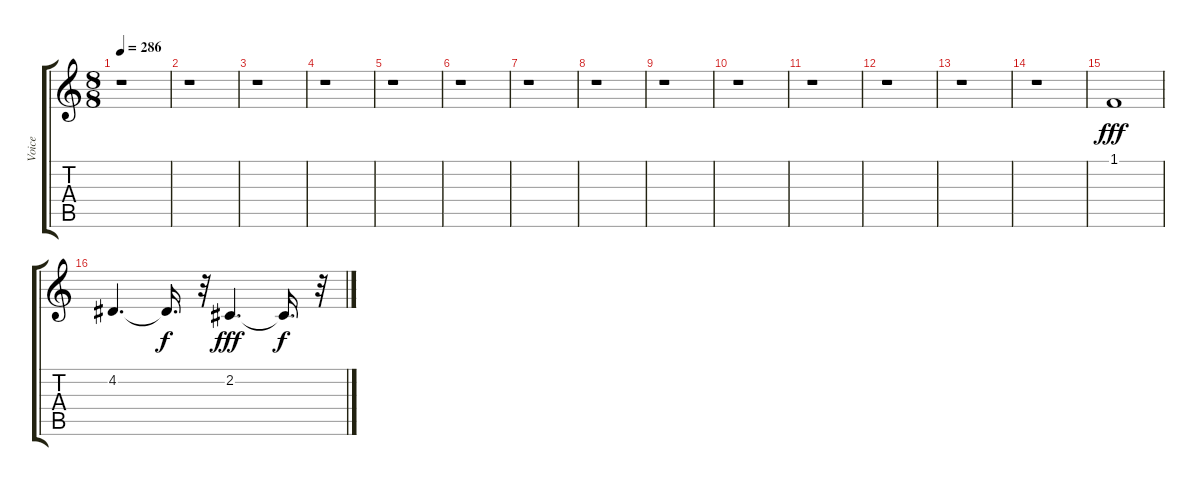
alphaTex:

\track ("Voice" "Voice") {instrument fx5brightness}
\staff {score tabs}
\tuning (E4 B3 G3 D3 A2 E2) {hide}
\ts (8 8)
\tempo 286
\clef g2
\ks c
r.1{dy f} |
r.1 |
r.1 |
r.1 |
r.1 |
r.1 |
r.1 |
r.1 |
r.1 |
r.1 |
r.1 |
r.1 |
r.1 |
r.1 |
1.1.1{dy fff} |
4.2.4{d} 4.2{t}.16{d dy f} r.32 2.2.4{d dy fff} 2.2{t}.16{d dy f} r.32
